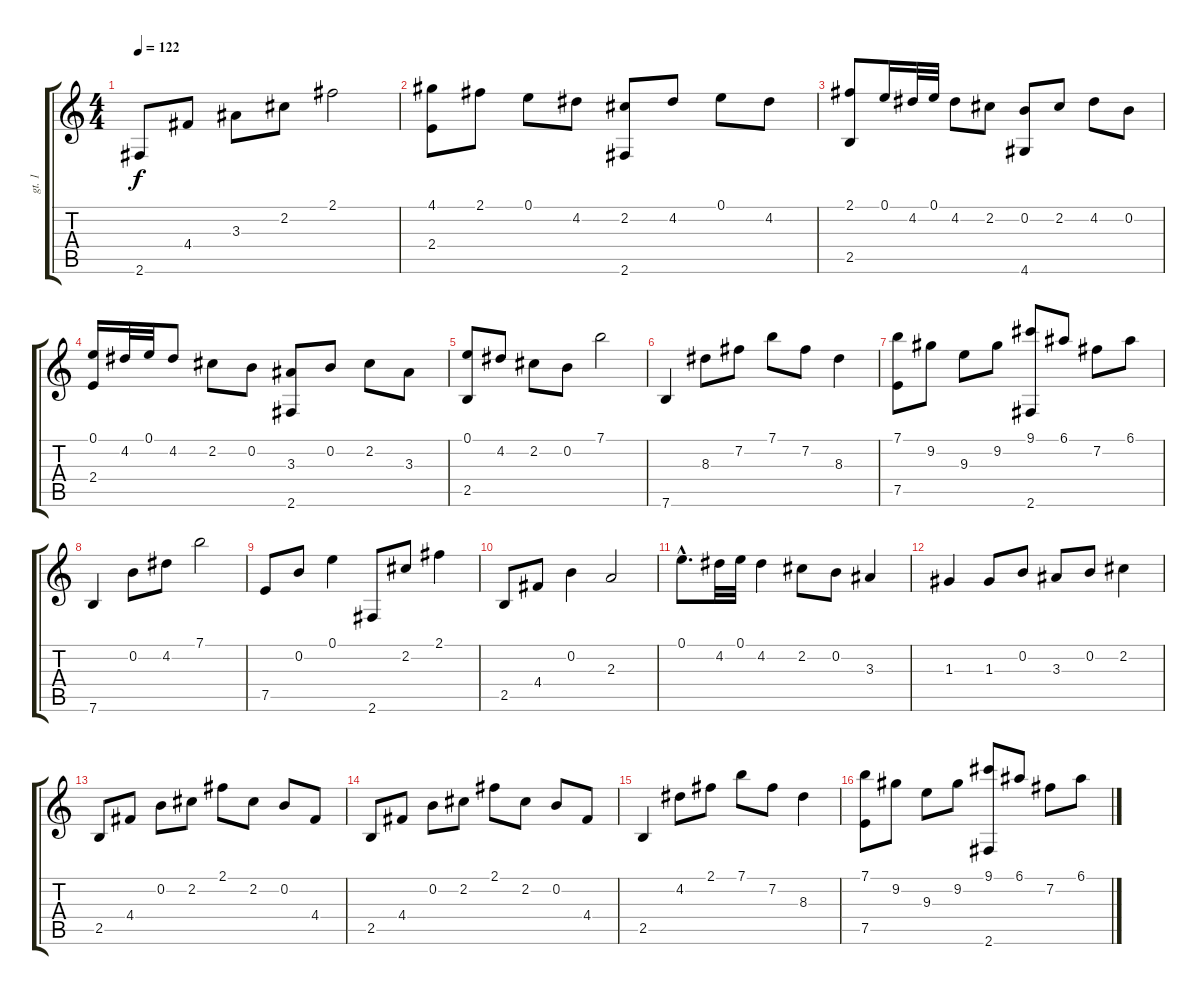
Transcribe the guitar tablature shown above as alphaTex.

\track ("gt. 1" "gt. 1") {instrument acousticguitarsteel}
\staff {score tabs}
\tuning (E4 B3 G3 D3 A2 E2) {hide}
\ts (4 4)
\tempo 122
\clef g2
\ks c
2.6.8{dy f} 4.4.8 3.3.8 2.2.8 2.1.2 |
(4.1 2.4).8 2.1.8 0.1.8 4.2.8 (2.2 2.6).8 4.2.8 0.1.8 4.2.8 |
(2.1 2.5).8 0.1.16 4.2.32 0.1.32 4.2.8 2.2.8 (0.2 4.6).8 2.2.8 4.2.8 0.2.8 |
(0.1 2.4).16 4.2.32 0.1.32 4.2.8 2.2.8 0.2.8 (3.3 2.6).8 0.2.8 2.2.8 3.3.8 |
(0.1 2.5).8 4.2.8 2.2.8 0.2.8 7.1.2 |
7.6.4 8.3.8 7.2.8 7.1.8 7.2.8 8.3.4 |
(7.1 7.5).8 9.2.8 9.3.8 9.2.8 (9.1 2.6).8 6.1.8 7.2.8 6.1.8 |
7.6.4 0.2.8 4.2.8 7.1.2 |
7.5.8 0.2.8 0.1.4 2.6.8 2.2.8 2.1.4 |
2.5.8 4.4.8 0.2.4 2.3.2 |
0.1{hac}.8{d} 4.2.32 0.1.32 4.2.4 2.2.8 0.2.8 3.3.4 |
1.3.4 1.3.8 0.2.8 3.3.8 0.2.8 2.2.4 |
2.5.8 4.4.8 0.2.8 2.2.8 2.1.8 2.2.8 0.2.8 4.4.8 |
2.5.8 4.4.8 0.2.8 2.2.8 2.1.8 2.2.8 0.2.8 4.4.8 |
2.5.4 4.2.8 2.1.8 7.1.8 7.2.8 8.3.4 |
(7.1 7.5).8 9.2.8 9.3.8 9.2.8 (9.1 2.6).8 6.1.8 7.2.8 6.1.8
